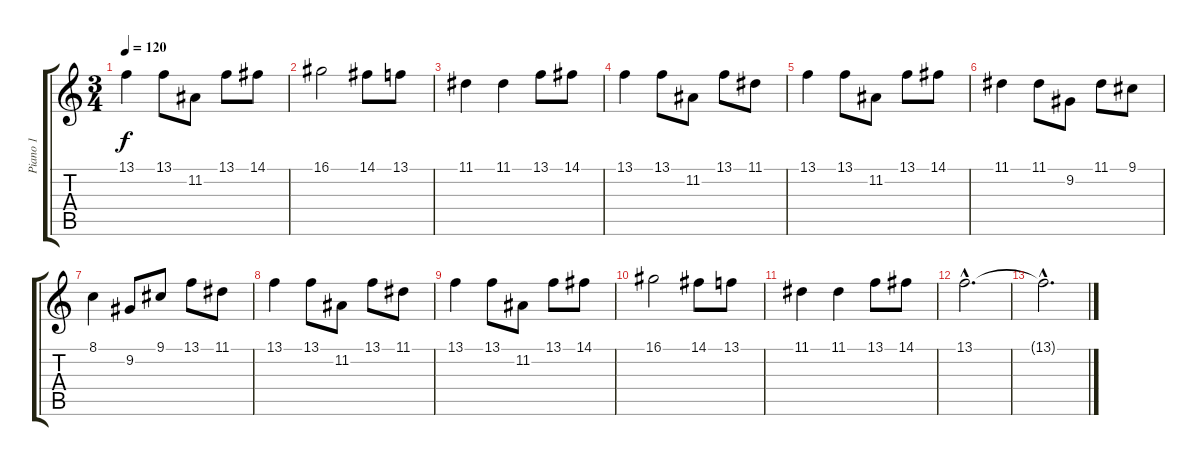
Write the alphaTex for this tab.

\track ("Piano 1" "Piano 1") {instrument acousticgrandpiano}
\staff {score tabs}
\tuning (E4 B3 G3 D3 A2 E2) {hide}
\ts (3 4)
\tempo 120
\clef g2
\ks c
13.1.4{dy f} 13.1.8 11.2.8 13.1.8 14.1.8 |
16.1.2 14.1.8 13.1.8 |
11.1.4 11.1.4 13.1.8 14.1.8 |
13.1.4 13.1.8 11.2.8 13.1.8 11.1.8 |
13.1.4 13.1.8 11.2.8 13.1.8 14.1.8 |
11.1.4 11.1.8 9.2.8 11.1.8 9.1.8 |
8.1.4 9.2.8 9.1.8 13.1.8 11.1.8 |
13.1.4 13.1.8 11.2.8 13.1.8 11.1.8 |
13.1.4 13.1.8 11.2.8 13.1.8 14.1.8 |
16.1.2 14.1.8 13.1.8 |
11.1.4 11.1.4 13.1.8 14.1.8 |
13.1{hac}.2{d} |
13.1{hac t}.2{d}
